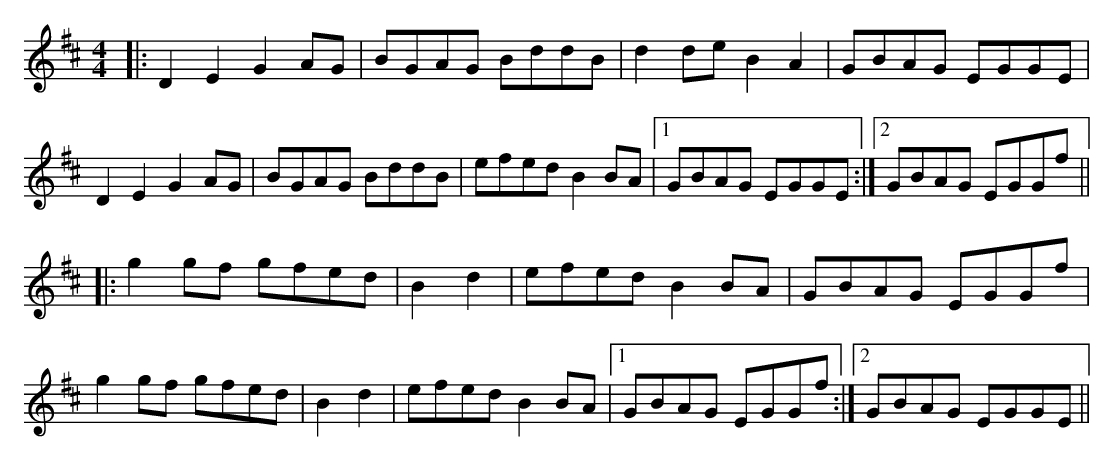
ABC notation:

X:1
M:4/4
K:D
|:D2E2 G2AG|BGAG BddB|d2de B2A2|GBAG EGGE|
D2E2 G2AG|BGAG BddB|efed B2BA|1 GBAG EGGE:|2 GBAG EGGf||
|:g2gf gfed|B2d2|efed B2BA|GBAG EGGf|
g2gf gfed|B2d2|efed B2BA|1 GBAG EGGf:|2 GBAG EGGE||
